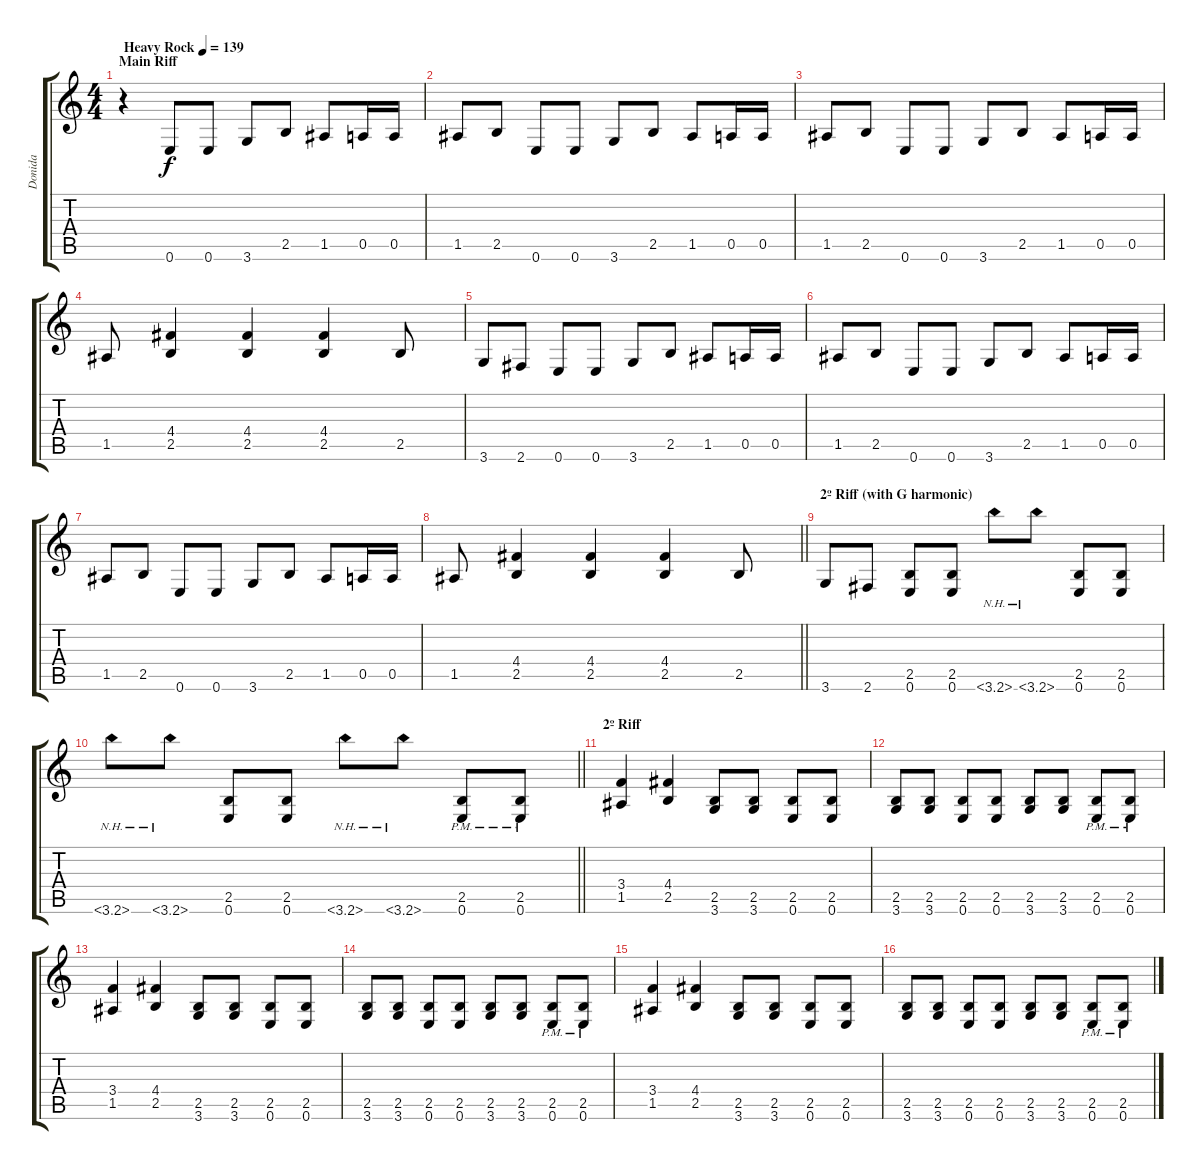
\track ("Donida" "Donida") {instrument distortionguitar}
\staff {score tabs}
\tuning (E4 B3 G3 D3 A2 E2) {hide}
\ts (4 4)
\section ("" "Main Riff")
\tempo (139 "Heavy Rock")
\clef g2
\ks c
r.4{dy f instrument distortionguitar} 0.6.8 0.6.8 3.6.8 2.5.8 1.5.8 0.5.16 0.5.16 |
1.5.8 2.5.8 0.6.8 0.6.8 3.6.8 2.5.8 1.5.8 0.5.16 0.5.16 |
1.5.8 2.5.8 0.6.8 0.6.8 3.6.8 2.5.8 1.5.8 0.5.16 0.5.16 |
1.5.8 (4.4 2.5).4 (4.4 2.5).4 (4.4 2.5).4 2.5.8 |
3.6.8 2.6.8 0.6.8 0.6.8 3.6.8 2.5.8 1.5.8 0.5.16 0.5.16 |
1.5.8 2.5.8 0.6.8 0.6.8 3.6.8 2.5.8 1.5.8 0.5.16 0.5.16 |
1.5.8 2.5.8 0.6.8 0.6.8 3.6.8 2.5.8 1.5.8 0.5.16 0.5.16 |
\barLineRight lightlight
1.5.8 (4.4 2.5).4 (4.4 2.5).4 (4.4 2.5).4 2.5.8 |
\section ("" "2º Riff (with G harmonic)")
3.6.8 2.6.8 (2.5 0.6).8 (2.5 0.6).8 3.6{nh}.8 3.6{nh}.8 (2.5 0.6).8 (2.5 0.6).8 |
\barLineRight lightlight
3.6{nh}.8 3.6{nh}.8 (2.5 0.6).8 (2.5 0.6).8 3.6{nh}.8 3.6{nh}.8 (2.5{pm} 0.6{pm}).8 (2.5{pm} 0.6{pm}).8 |
\section ("" "2º Riff")
(3.4 1.5).4 (4.4 2.5).4 (2.5 3.6).8 (2.5 3.6).8 (2.5 0.6).8 (2.5 0.6).8 |
(2.5 3.6).8 (2.5 3.6).8 (2.5 0.6).8 (2.5 0.6).8 (2.5 3.6).8 (2.5 3.6).8 (2.5{pm} 0.6{pm}).8 (2.5{pm} 0.6{pm}).8 |
(3.4 1.5).4 (4.4 2.5).4 (2.5 3.6).8 (2.5 3.6).8 (2.5 0.6).8 (2.5 0.6).8 |
(2.5 3.6).8 (2.5 3.6).8 (2.5 0.6).8 (2.5 0.6).8 (2.5 3.6).8 (2.5 3.6).8 (2.5{pm} 0.6{pm}).8 (2.5{pm} 0.6{pm}).8 |
(3.4 1.5).4 (4.4 2.5).4 (2.5 3.6).8 (2.5 3.6).8 (2.5 0.6).8 (2.5 0.6).8 |
(2.5 3.6).8 (2.5 3.6).8 (2.5 0.6).8 (2.5 0.6).8 (2.5 3.6).8 (2.5 3.6).8 (2.5{pm} 0.6{pm}).8 (2.5{pm} 0.6{pm}).8
